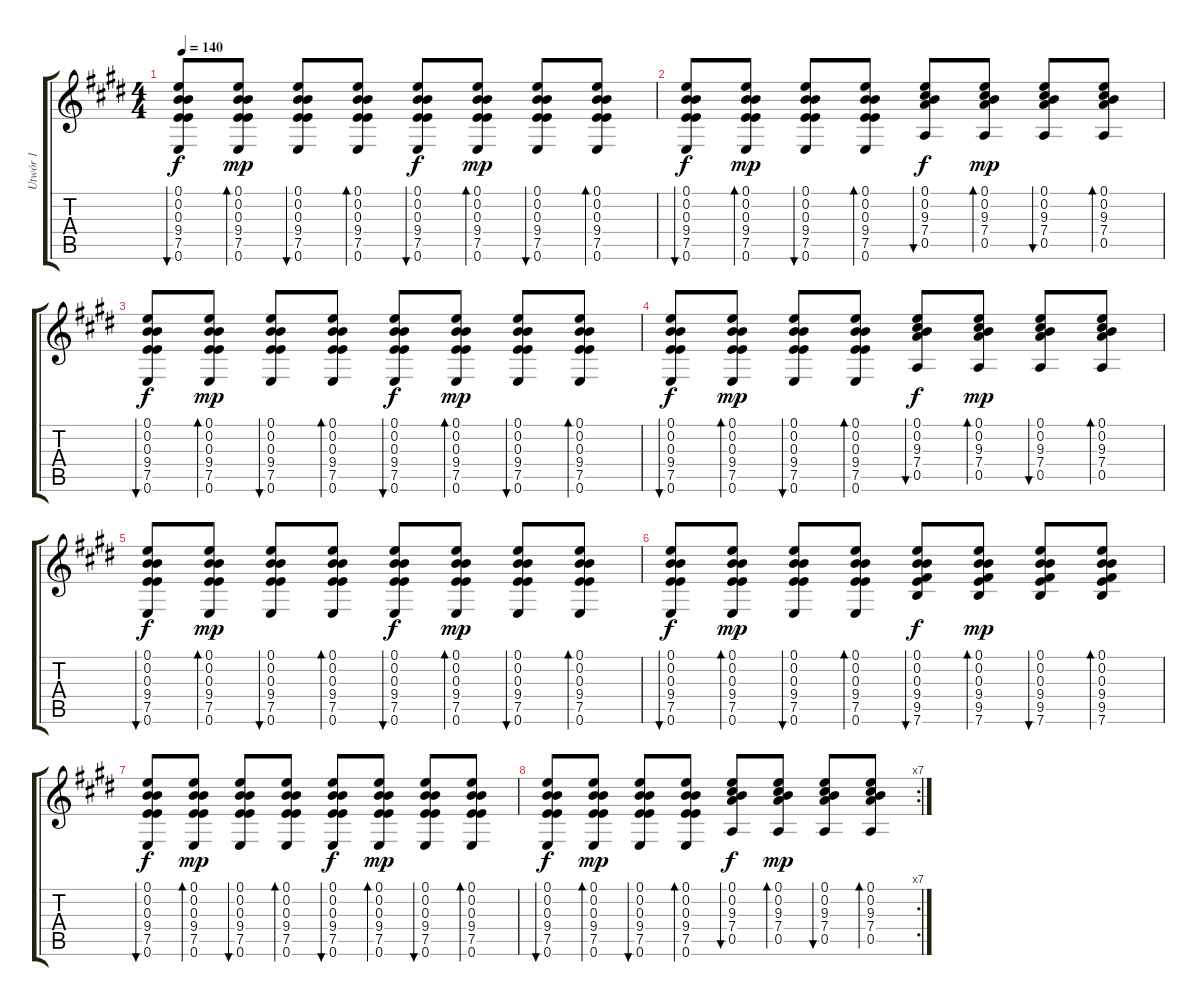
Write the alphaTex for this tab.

\track ("Utwór 1" "Utwór 1") {instrument acousticguitarnylon}
\staff {score tabs}
\tuning (E4 B3 E3 D3 A2 E2) {hide}
\ts (4 4)
\tempo 140
\clef g2
\ks e
(0.1 0.2 0.3 9.4 7.5 0.6).8{bu 30 dy f instrument acousticguitarnylon} (0.1 0.2 0.3 9.4 7.5 0.6).8{bd 30 dy mp} (0.1 0.2 0.3 9.4 7.5 0.6).8{bu 30} (0.1 0.2 0.3 9.4 7.5 0.6).8{bd 30} (0.1 0.2 0.3 9.4 7.5 0.6).8{bu 30 dy f} (0.1 0.2 0.3 9.4 7.5 0.6).8{bd 30 dy mp} (0.1 0.2 0.3 9.4 7.5 0.6).8{bu 30} (0.1 0.2 0.3 9.4 7.5 0.6).8{bd 30} |
(0.1 0.2 0.3 9.4 7.5 0.6).8{bu 30 dy f} (0.1 0.2 0.3 9.4 7.5 0.6).8{bd 30 dy mp} (0.1 0.2 0.3 9.4 7.5 0.6).8{bu 30} (0.1 0.2 0.3 9.4 7.5 0.6).8{bd 30} (0.1 0.2 9.3 7.4 0.5).8{bu 30 dy f} (0.1 0.2 9.3 7.4 0.5).8{bd 30 dy mp} (0.1 0.2 9.3 7.4 0.5).8{bu 30} (0.1 0.2 9.3 7.4 0.5).8{bd 30} |
(0.1 0.2 0.3 9.4 7.5 0.6).8{bu 30 dy f} (0.1 0.2 0.3 9.4 7.5 0.6).8{bd 30 dy mp} (0.1 0.2 0.3 9.4 7.5 0.6).8{bu 30} (0.1 0.2 0.3 9.4 7.5 0.6).8{bd 30} (0.1 0.2 0.3 9.4 7.5 0.6).8{bu 30 dy f} (0.1 0.2 0.3 9.4 7.5 0.6).8{bd 30 dy mp} (0.1 0.2 0.3 9.4 7.5 0.6).8{bu 30} (0.1 0.2 0.3 9.4 7.5 0.6).8{bd 30} |
(0.1 0.2 0.3 9.4 7.5 0.6).8{bu 30 dy f} (0.1 0.2 0.3 9.4 7.5 0.6).8{bd 30 dy mp} (0.1 0.2 0.3 9.4 7.5 0.6).8{bu 30} (0.1 0.2 0.3 9.4 7.5 0.6).8{bd 30} (0.1 0.2 9.3 7.4 0.5).8{bu 30 dy f} (0.1 0.2 9.3 7.4 0.5).8{bd 30 dy mp} (0.1 0.2 9.3 7.4 0.5).8{bu 30} (0.1 0.2 9.3 7.4 0.5).8{bd 30} |
(0.1 0.2 0.3 9.4 7.5 0.6).8{bu 30 dy f} (0.1 0.2 0.3 9.4 7.5 0.6).8{bd 30 dy mp} (0.1 0.2 0.3 9.4 7.5 0.6).8{bu 30} (0.1 0.2 0.3 9.4 7.5 0.6).8{bd 30} (0.1 0.2 0.3 9.4 7.5 0.6).8{bu 30 dy f} (0.1 0.2 0.3 9.4 7.5 0.6).8{bd 30 dy mp} (0.1 0.2 0.3 9.4 7.5 0.6).8{bu 30} (0.1 0.2 0.3 9.4 7.5 0.6).8{bd 30} |
(0.1 0.2 0.3 9.4 7.5 0.6).8{bu 30 dy f} (0.1 0.2 0.3 9.4 7.5 0.6).8{bd 30 dy mp} (0.1 0.2 0.3 9.4 7.5 0.6).8{bu 30} (0.1 0.2 0.3 9.4 7.5 0.6).8{bd 30} (0.1 0.2 0.3 9.4 9.5 7.6).8{bu 30 dy f} (0.1 0.2 0.3 9.4 9.5 7.6).8{bd 30 dy mp} (0.1 0.2 0.3 9.4 9.5 7.6).8{bu 30} (0.1 0.2 0.3 9.4 9.5 7.6).8{bd 30} |
(0.1 0.2 0.3 9.4 7.5 0.6).8{bu 30 dy f} (0.1 0.2 0.3 9.4 7.5 0.6).8{bd 30 dy mp} (0.1 0.2 0.3 9.4 7.5 0.6).8{bu 30} (0.1 0.2 0.3 9.4 7.5 0.6).8{bd 30} (0.1 0.2 0.3 9.4 7.5 0.6).8{bu 30 dy f} (0.1 0.2 0.3 9.4 7.5 0.6).8{bd 30 dy mp} (0.1 0.2 0.3 9.4 7.5 0.6).8{bu 30} (0.1 0.2 0.3 9.4 7.5 0.6).8{bd 30} |
\rc 7
(0.1 0.2 0.3 9.4 7.5 0.6).8{bu 30 dy f} (0.1 0.2 0.3 9.4 7.5 0.6).8{bd 30 dy mp} (0.1 0.2 0.3 9.4 7.5 0.6).8{bu 30} (0.1 0.2 0.3 9.4 7.5 0.6).8{bd 30} (0.1 0.2 9.3 7.4 0.5).8{bu 30 dy f} (0.1 0.2 9.3 7.4 0.5).8{bd 30 dy mp} (0.1 0.2 9.3 7.4 0.5).8{bu 30} (0.1 0.2 9.3 7.4 0.5).8{bd 30}
